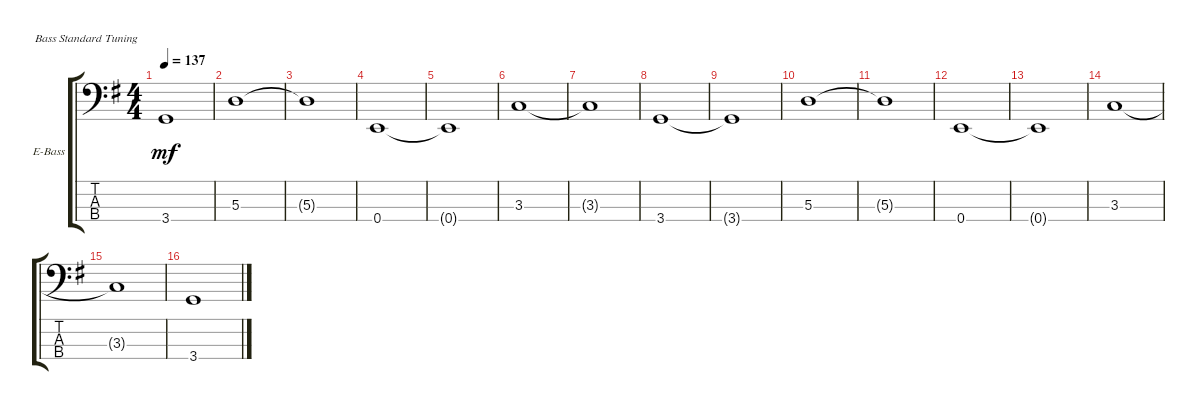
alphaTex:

\defaultSystemsLayout 4
\bracketExtendMode groupsimilarinstruments
\firstSystemTrackNameOrientation horizontal
\otherSystemsTrackNameOrientation horizontal
\track ("Electric Bass" "E-Bass") {instrument electricbassfinger}
\staff {score tabs}
\tuning (G2 D2 A1 E1)
\ts (4 4)
\tempo 137
\clef f4
\scale
0.333333
\ks eminor
3.4{t}.1{dy mf} |
\scale
0.333333 5.3.1 |
\scale
0.333333 5.3{t}.1 |
\scale
0.333333 0.4.1 |
\scale
0.333333 0.4{t}.1 |
\scale
0.333333 3.3.1 |
\scale
0.333333 3.3{t}.1 |
\scale
0.333333 3.4.1 |
\scale
0.333333 3.4{t}.1 |
\scale
0.333333 5.3.1 |
\scale
0.333333 5.3{t}.1 |
\scale
0.333333 0.4.1 |
\scale
0.333333 0.4{t}.1 |
\scale
0.333333 3.3.1 |
\scale
0.333333 3.3{t}.1 |
\scale
0.333333 3.4.1
